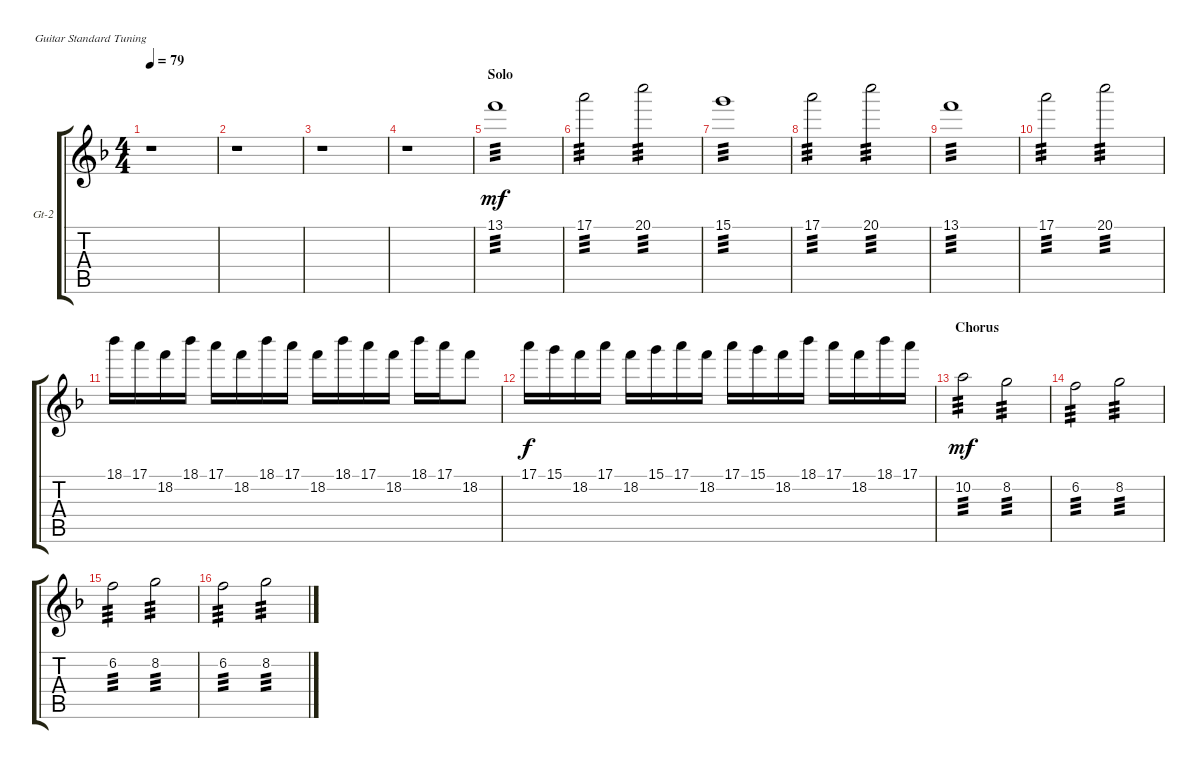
\defaultSystemsLayout 4
\bracketExtendMode groupsimilarinstruments
\firstSystemTrackNameOrientation horizontal
\otherSystemsTrackNameOrientation horizontal
\track ("Guitar 2" "Gt-2") {instrument distortionguitar}
\staff {score tabs}
\tuning (E4 B3 G3 D3 A2 E2)
\ts (4 4)
\tempo 79
\clef g2
\scale
1.05422
\ks f
r.1{dy mf} |
\scale
0.945776 r.1 |
\scale
1.05422 r.1 |
\scale
0.945776 r.1 |
\section ("" "Solo")
\scale
1.05422 13.1.1{tp 3} |
\scale
0.945776 17.1.2{tp 3} 20.1.2{tp 3} |
\scale
1.05422 15.1.1{tp 3} |
\scale
0.945776 17.1.2{tp 3} 20.1.2{tp 3} |
\scale
1.05422 13.1.1{tp 3} |
\scale
0.945776 17.1.2{tp 3} 20.1.2{tp 3} |
\scale
1.05422 18.1.16 17.1.16 18.2.16 18.1.16 17.1.16 18.2.16 18.1.16 17.1.16 18.2.16 18.1.16 17.1.16 18.2.16 18.1.16 17.1.16 18.2.8 |
\scale
0.945776 17.1.16{dy f} 15.1.16 18.2.16 17.1.16 18.2.16 15.1.16 17.1.16 18.2.16 17.1.16 15.1.16 18.2.16 18.1.16 17.1.16 18.2.16 18.1.16 17.1.16 |
\section ("" "Chorus")
\scale
1.05422 10.2.2{tp 3 dy mf} 8.2.2{tp 3} |
\scale
0.945776 6.2.2{tp 3} 8.2.2{tp 3} |
\scale
1.05422 6.2.2{tp 3} 8.2.2{tp 3} |
\scale
0.945776 6.2.2{tp 3} 8.2.2{tp 3}
